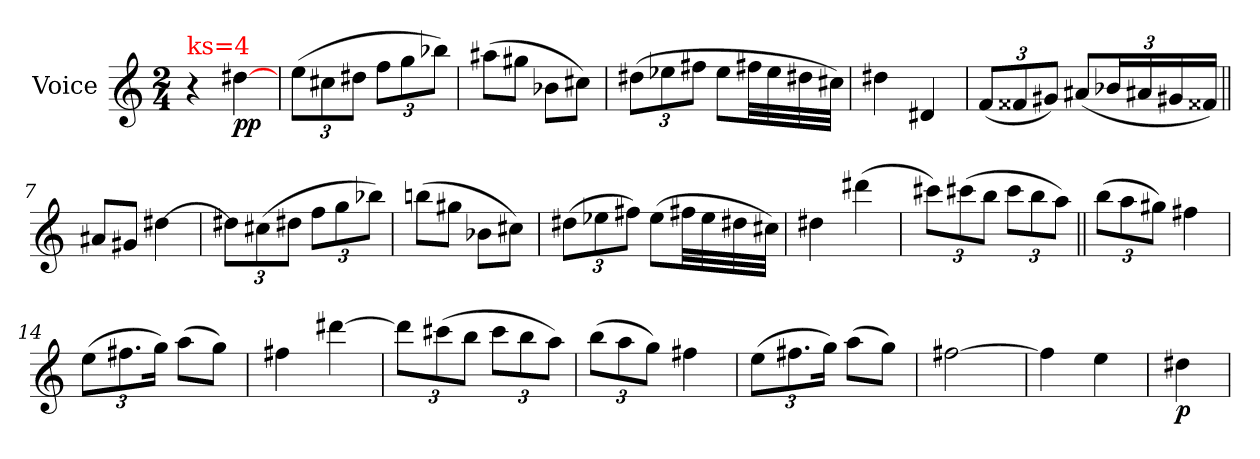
**kern	**dynam
*part1	*part1
*staff1	*staff1
*I"Voice	*
*clefG2	*
*k[]	*
*C:	*
*M2/4	*
*MM112	*
=1	=1
!LO:TX:a:color=#FF0000:t=ks=4	!
4r	.
!	!LO:DY:b
[4dd#Xi\	pp
=2	=2
*Xbrackettup	*
(>12ee\L	.
12cc#Xi\	.
12dd#Xi\J	.
12ff\L	.
12gg\	.
12bb-Xi\J)	.
=3	=3
(>8aa#Xi\L	.
8gg#Xi\J	.
8b-Xi\L	.
8cc#Xi\J)	.
=4	=4
*brackettup	*
(>12dd#Xi\L	.
12ee-Xi\	.
12ff#Xi\J	.
8ee-i\L	.
32ff#Xi\LL	.
32ee-i\	.
32dd#Xi\	.
32cc#Xi\JJJ)	.
=5	=5
4dd#Xi\	.
4d#Xi/	.
!!LO:LB:g=z
=6	=6
*Xbrackettup	*
(<12f/L	.
12f##Xi/	.
12g#Xi/J)	.
*brackettup	*
(<12a#Xi/L	.
24b-Xi/L	.
24a#Xi/	.
24g#Xi/	.
24f##Xi/JJ)	.
!!LO:LB:g=z
=7||	=7||
8a#Xi/L	.
8g#Xi/J	.
[4dd#Xi\	.
=8	=8
12dd#Xi\L]	.
(>12cc#Xi\	.
12dd#Xi\J	.
12ff\L	.
12gg\	.
12bb-Xi\J)	.
=9	=9
(>8bbn\L	.
8gg#Xi\J	.
8b-Xi\L	.
8cc#Xi\J)	.
=10	=10
(>12dd#Xi\L	.
12ee-Xi\	.
12ff#Xi\J)	.
(>8ee-i\L	.
32ff#Xi\LL	.
32ee-i\	.
32dd#Xi\	.
32cc#Xi\JJJ)	.
=11	=11
4dd#Xi\	.
(>4ddd#Xi\	.
!!LO:LB:g=z
=12	=12
12ccc#Xi\L)	.
(>12ccc#X\	.
12bb\J	.
*Xbrackettup	*
12ccc#\L	.
12bb\	.
12aa\J)	.
!!LO:LB:g=z
=13||	=13||
*brackettup	*
(>12bb\L	.
12aa\	.
12gg#X\J)	.
4ff#X\	.
=14	=14
(>12ee\L	.
12.ff#X\	.
24gg\Jk)	.
(>8aa\L	.
8gg\J)	.
=15	=15
4ff#X\	.
[4ddd#X\	.
=16	=16
*Xbrackettup	*
12ddd#\L]	.
(>12ccc#X\	.
12bb\J	.
*brackettup	*
12ccc#\L	.
12bb\	.
12aa\J)	.
=17	=17
*Xbrackettup	*
(>12bb\L	.
12aa\	.
12gg\J)	.
4ff#X\	.
=18	=18
*brackettup	*
(>12ee\L	.
12.ff#X\	.
24gg\Jk)	.
(>8aa\L	.
8gg\J)	.
=19	=19
[2ff#X\	.
!!LO:LB:g=z
=20	=20
4ff#\]	.
4ee\	.
=21	=21
!	!LO:DY:b
4dd#X\	p
=	=
*-	*-
